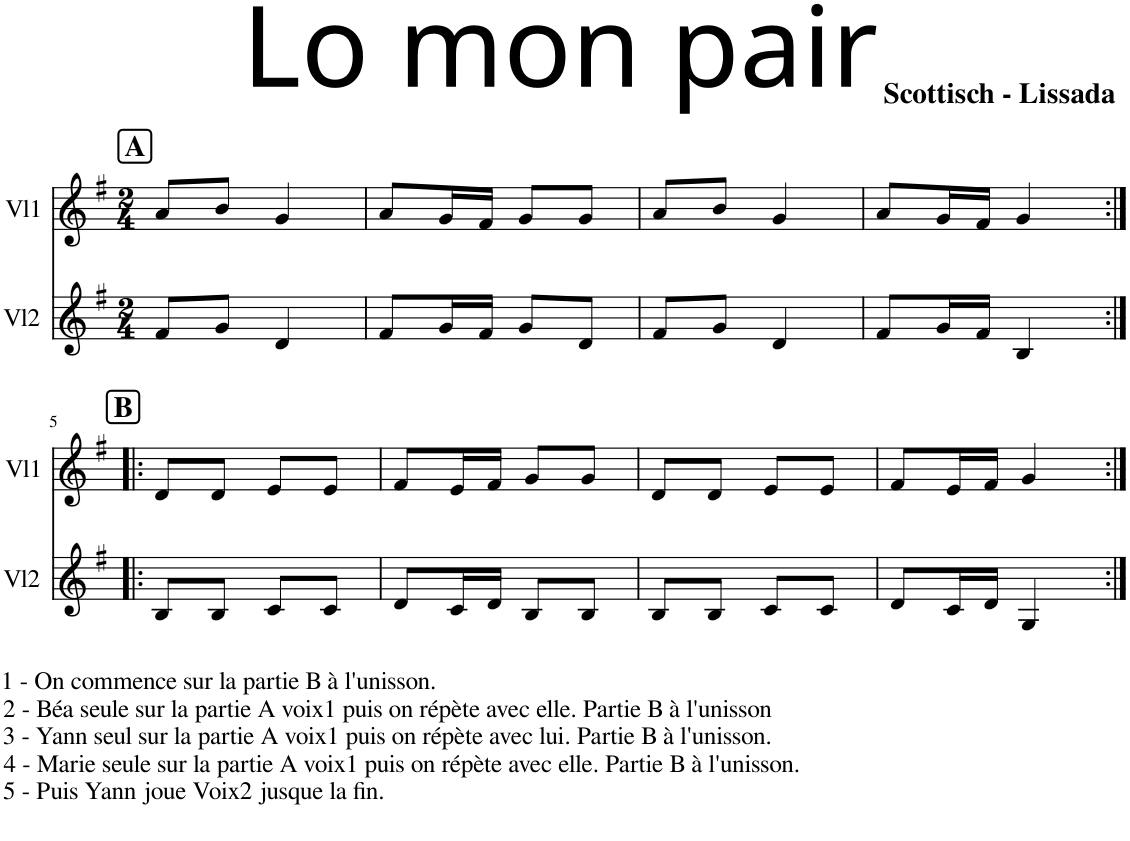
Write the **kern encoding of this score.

**kern	**kern
*part2	*part1
*staff2	*staff1
*I"Vl2	*I"Vl1
*I'Vl2	*I'Vl1
*clefG2	*clefG2
*k[f#]	*k[f#]
*M2/4	*M2/4
!!LO:REH:place=s1:a:B:cj:fs=14:t=A
=1	=1
8f#/L	8a/L
8g/J	8b/J
4d/	4g/
=2	=2
8f#/L	8a/L
16g/L	16g/L
16f#/JJ	16f#/JJ
8g/L	8g/L
8d/J	8g/J
=3	=3
8f#/L	8a/L
8g/J	8b/J
4d/	4g/
=4	=4
8f#/L	8a/L
16g/L	16g/L
16f#/JJ	16f#/JJ
4B/	4g/
!!LO:LB:g=z
!!LO:REH:place=s1:a:B:cj:fs=14:t=B
=5:|!|:	=5:|!|:
!LO:TX:b:t=1 - On commence sur la partie B à l'unisson.	!
!LO:TX:b:t=2 - Béa seule sur la partie A voix1 puis on répète avec elle. Partie B à l'unisson	!
!LO:TX:b:t=3 - Yann seul sur la partie A voix1 puis on répète avec lui. Partie B à l'unisson.	!
!LO:TX:b:t=4 - Marie seule sur la partie A voix1 puis on répète avec elle. Partie B à l'unisson.	!
!LO:TX:b:t=5 - Puis Yann joue Voix2 jusque la fin.	!
8B/L	8d/L
8B/J	8d/J
8c/L	8e/L
8c/J	8e/J
=6	=6
8d/L	8f#/L
16c/L	16e/L
16d/JJ	16f#/JJ
8B/L	8g/L
8B/J	8g/J
=7	=7
8B/L	8d/L
8B/J	8d/J
8c/L	8e/L
8c/J	8e/J
=8	=8
8d/L	8f#/L
16c/L	16e/L
16d/JJ	16f#/JJ
4G/	4g/
=:|!	=:|!
*-	*-
